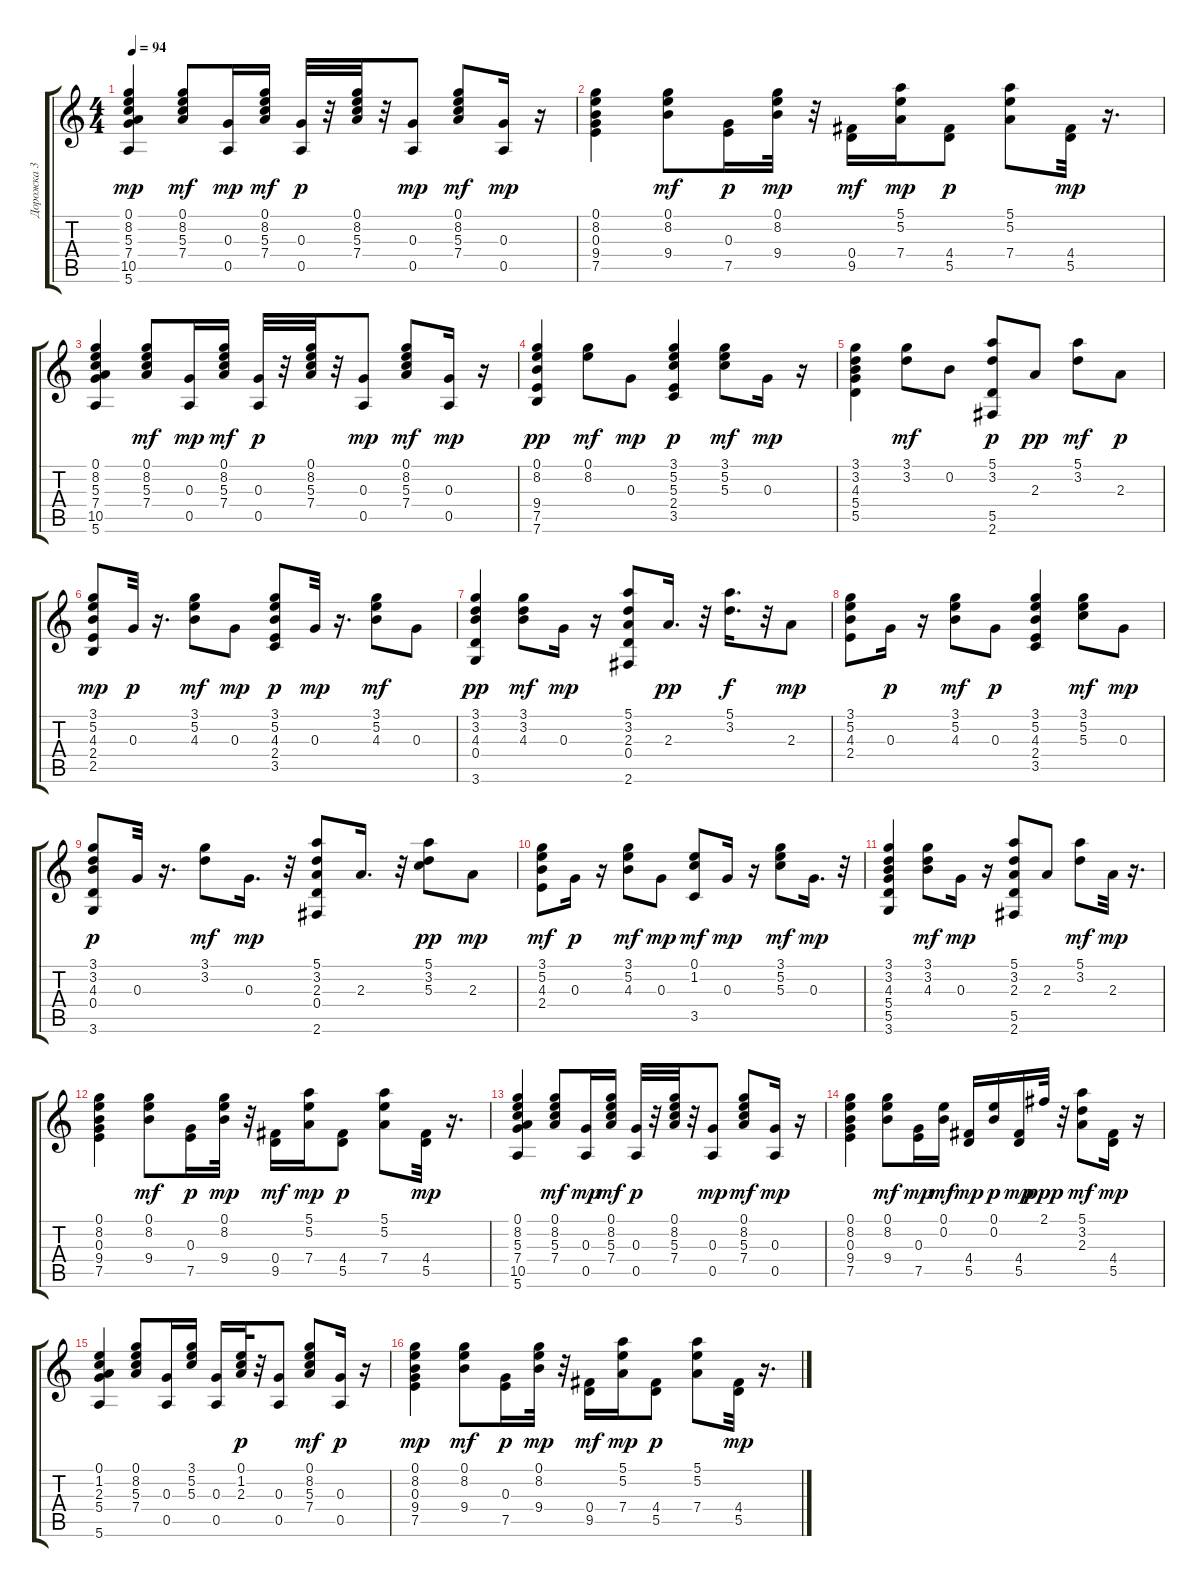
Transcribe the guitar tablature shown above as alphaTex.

\track ("Дорожка 3" "Дорожка 3") {instrument acousticguitarnylon}
\staff {score tabs}
\tuning (E4 B3 G3 D3 A2 E2) {hide}
\ts (4 4)
\tempo 94
\clef g2
\ks c
(0.1 8.2 5.3 7.4 10.5 5.6).4{dy mp} (0.1 8.2 5.3 7.4).8{dy mf} (0.3 0.5).16{dy mp} (0.1 8.2 5.3 7.4).16{dy mf} (0.3 0.5).32{dy p} r.32 (0.1 8.2 5.3 7.4).32 r.32 (0.3 0.5).8{dy mp} (0.1 8.2 5.3 7.4).8{dy mf} (0.3 0.5).16{dy mp} r.16 |
(0.1 8.2 0.3 9.4 7.5).4 (0.1 8.2 9.4).8{dy mf} (0.3 7.5).16{dy p} (0.1 8.2 9.4).32{dy mp} r.32 (0.4 9.5).16{dy mf} (5.1 5.2 7.4).16{dy mp} (4.4 5.5).8{dy p} (5.1 5.2 7.4).8 (4.4 5.5).32{dy mp} r.16{d} |
(0.1 8.2 5.3 7.4 10.5 5.6).4 (0.1 8.2 5.3 7.4).8{dy mf} (0.3 0.5).16{dy mp} (0.1 8.2 5.3 7.4).16{dy mf} (0.3 0.5).32{dy p} r.32 (0.1 8.2 5.3 7.4).32 r.32 (0.3 0.5).8{dy mp} (0.1 8.2 5.3 7.4).8{dy mf} (0.3 0.5).16{dy mp} r.16 |
(0.1 8.2 9.4 7.5 7.6).4{dy pp} (0.1 8.2).8{dy mf} 0.3.8{dy mp} (3.1 5.2 5.3 2.4 3.5).4{dy p} (3.1 5.2 5.3).8{dy mf} 0.3.16{dy mp} r.16 |
(3.1 3.2 4.3 5.4 5.5).4 (3.1 3.2).8{dy mf} 0.2.8 (5.1 3.2 5.5 2.6).8{dy p} 2.3.8{dy pp} (5.1 3.2).8{dy mf} 2.3.8{dy p} |
(3.1 5.2 4.3 2.4 2.5).8{dy mp} 0.3.32{dy p} r.16{d} (3.1 5.2 4.3).8{dy mf} 0.3.8{dy mp} (3.1 5.2 4.3 2.4 3.5).8{dy p} 0.3.32{dy mp} r.16{d} (3.1 5.2 4.3).8{dy mf} 0.3.8 |
(3.1 3.2 4.3 0.4 3.6).4{dy pp} (3.1 3.2 4.3).8{dy mf} 0.3.16{dy mp} r.16 (5.1 3.2 2.3 0.4 2.6).8 2.3.16{d dy pp} r.32 (5.1 3.2).16{d dy f} r.32 2.3.8{dy mp} |
(3.1 5.2 4.3 2.4).8 0.3.16{dy p} r.16 (3.1 5.2 4.3).8{dy mf} 0.3.8{dy p} (3.1 5.2 4.3 2.4 3.5).4 (3.1 5.2 5.3).8{dy mf} 0.3.8{dy mp} |
(3.1 3.2 4.3 0.4 3.6).8{dy p} 0.3.32 r.16{d} (3.1 3.2).8{dy mf} 0.3.16{d dy mp} r.32 (5.1 3.2 2.3 0.4 2.6).8 2.3.16{d} r.32 (5.1 3.2 5.3).8{dy pp} 2.3.8{dy mp} |
(3.1 5.2 4.3 2.4).8{dy mf} 0.3.16{dy p} r.16 (3.1 5.2 4.3).8{dy mf} 0.3.8{dy mp} (0.1 1.2 3.5).8{dy mf} 0.3.16{dy mp} r.16 (3.1 5.2 5.3).8{dy mf} 0.3.16{d dy mp} r.32 |
(3.1 3.2 4.3 5.4 5.5 3.6).4 (3.1 3.2 4.3).8{dy mf} 0.3.16{dy mp} r.16 (5.1 3.2 2.3 5.5 2.6).8 2.3.8 (5.1 3.2).8{dy mf} 2.3.32{dy mp} r.16{d} |
(0.1 8.2 0.3 9.4 7.5).4 (0.1 8.2 9.4).8{dy mf} (0.3 7.5).16{dy p} (0.1 8.2 9.4).32{dy mp} r.32 (0.4 9.5).16{dy mf} (5.1 5.2 7.4).16{dy mp} (4.4 5.5).8{dy p} (5.1 5.2 7.4).8 (4.4 5.5).32{dy mp} r.16{d} |
(0.1 8.2 5.3 7.4 10.5 5.6).4 (0.1 8.2 5.3 7.4).8{dy mf} (0.3 0.5).16{dy mp} (0.1 8.2 5.3 7.4).16{dy mf} (0.3 0.5).32{dy p} r.32 (0.1 8.2 5.3 7.4).32 r.32 (0.3 0.5).8{dy mp} (0.1 8.2 5.3 7.4).8{dy mf} (0.3 0.5).16{dy mp} r.16 |
(0.1 8.2 0.3 9.4 7.5).4 (0.1 8.2 9.4).8{dy mf} (0.3 7.5).16{dy mp} (0.1 0.2).16{dy mf} (4.4 5.5).16{dy mp} (0.1 0.2).16{dy p} (4.4 5.5).16{dy mp} 2.1.32{dy ppp} r.32 (5.1 3.2 2.3).8{dy mf} (4.4 5.5).16{dy mp} r.16 |
(0.1 1.2 2.3 5.4 5.6).4 (0.1 8.2 5.3 7.4).8 (0.3 0.5).16 (3.1 5.2 5.3).16 (0.3 0.5).16 (0.1 1.2 2.3).32{dy p} r.32 (0.3 0.5).8 (0.1 8.2 5.3 7.4).8{dy mf} (0.3 0.5).16{dy p} r.16 |
(0.1 8.2 0.3 9.4 7.5).4{dy mp} (0.1 8.2 9.4).8{dy mf} (0.3 7.5).16{dy p} (0.1 8.2 9.4).32{dy mp} r.32 (0.4 9.5).16{dy mf} (5.1 5.2 7.4).16{dy mp} (4.4 5.5).8{dy p} (5.1 5.2 7.4).8 (4.4 5.5).32{dy mp} r.16{d}
